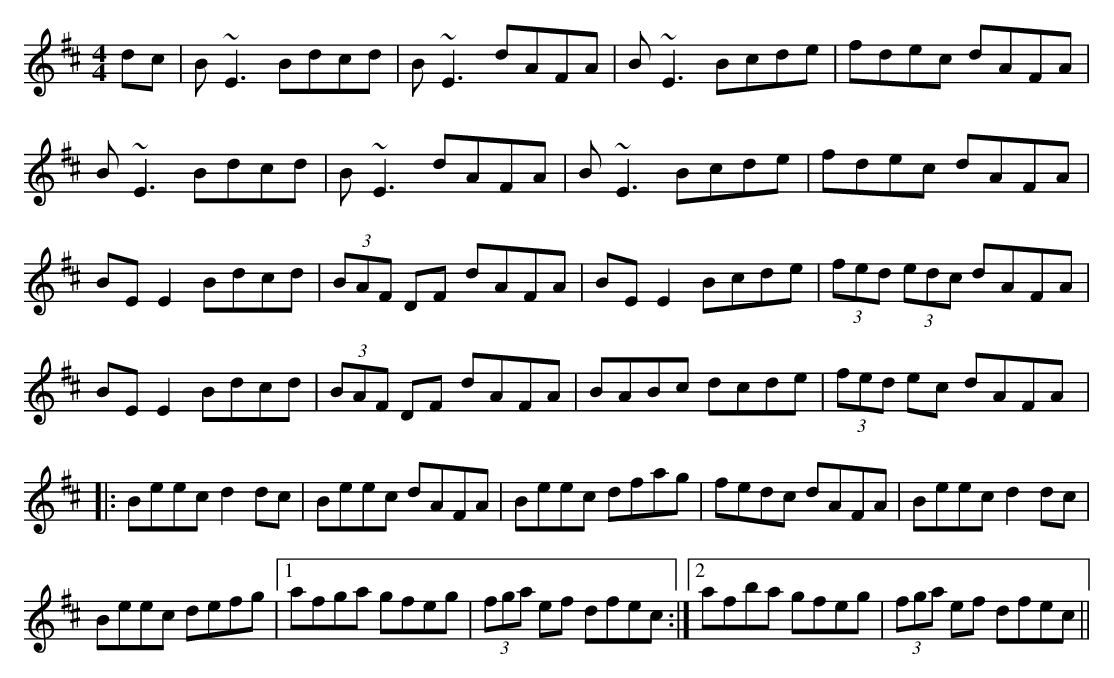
X:1
M:4/4
K:Edor
dc|B~E3 Bdcd|B~E3 dAFA|B~E3 Bcde|fdec dAFA|
B~E3 Bdcd|B~E3 dAFA|B~E3 Bcde|fdec dAFA|
BE E2 Bdcd|(3BAF DF dAFA|BE E2 Bcde|(3fed (3edc dAFA|
BE E2 Bdcd|(3BAF DF dAFA|BABc dcde|(3fed ec dAFA|:
Beec d2 dc|Beec dAFA|Beec dfag|fedc dAFA|Beec d2 dc|
Beec defg|1 afga gfeg|(3fga ef dfec:|2 afba gfeg|(3fga ef dfec||
